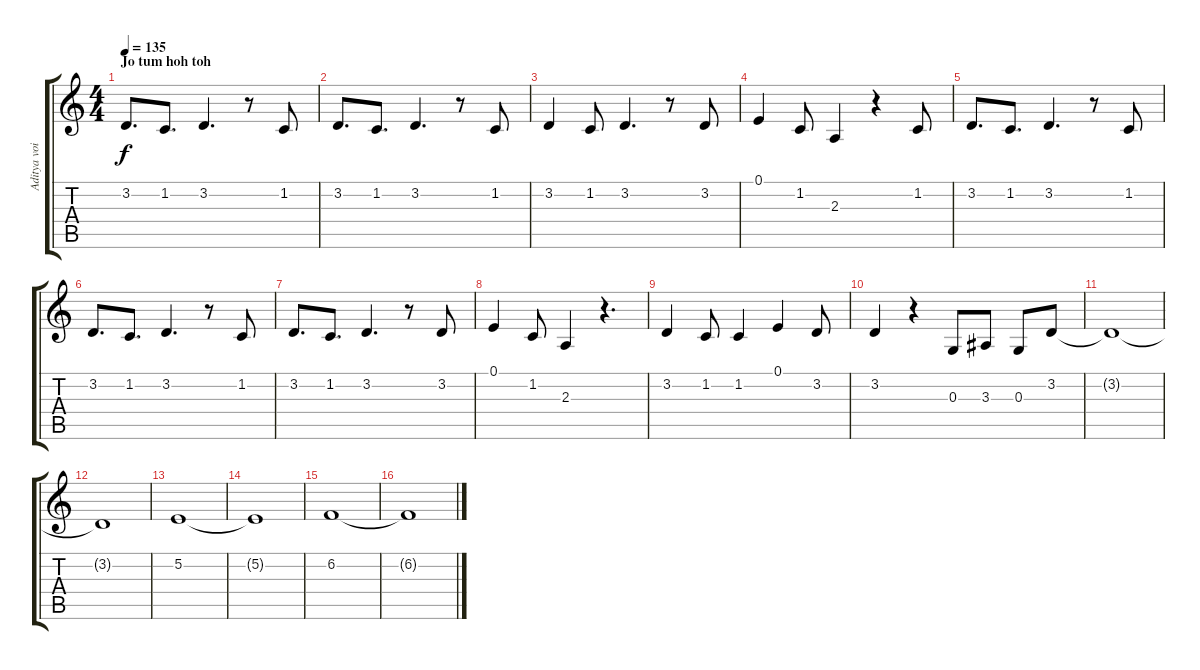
\track ("Aditya voice" "Aditya voi") {instrument sopranosax}
\staff {score tabs}
\tuning (E4 B3 G3 D3 A2 E2) {hide}
\ts (4 4)
\section ("" "Jo tum hoh toh")
\tempo 135
\clef g2
\ks c
3.2.8{d dy f} 1.2.8{d} 3.2.4{d} r.8 1.2.8 |
3.2.8{d} 1.2.8{d} 3.2.4{d} r.8 1.2.8 |
3.2.4 1.2.8 3.2.4{d} r.8 3.2.8 |
0.1.4 1.2.8 2.3.4 r.4 1.2.8 |
3.2.8{d} 1.2.8{d} 3.2.4{d} r.8 1.2.8 |
3.2.8{d} 1.2.8{d} 3.2.4{d} r.8 1.2.8 |
3.2.8{d} 1.2.8{d} 3.2.4{d} r.8 3.2.8 |
0.1.4 1.2.8 2.3.4 r.4{d} |
3.2.4 1.2.8 1.2.4 0.1.4 3.2.8 |
3.2.4 r.4 0.3.8 3.3.8 0.3.8 3.2.8 |
3.2{t}.1 |
3.2{t}.1 |
5.2.1 |
5.2{t}.1 |
6.2.1 |
6.2{t}.1
